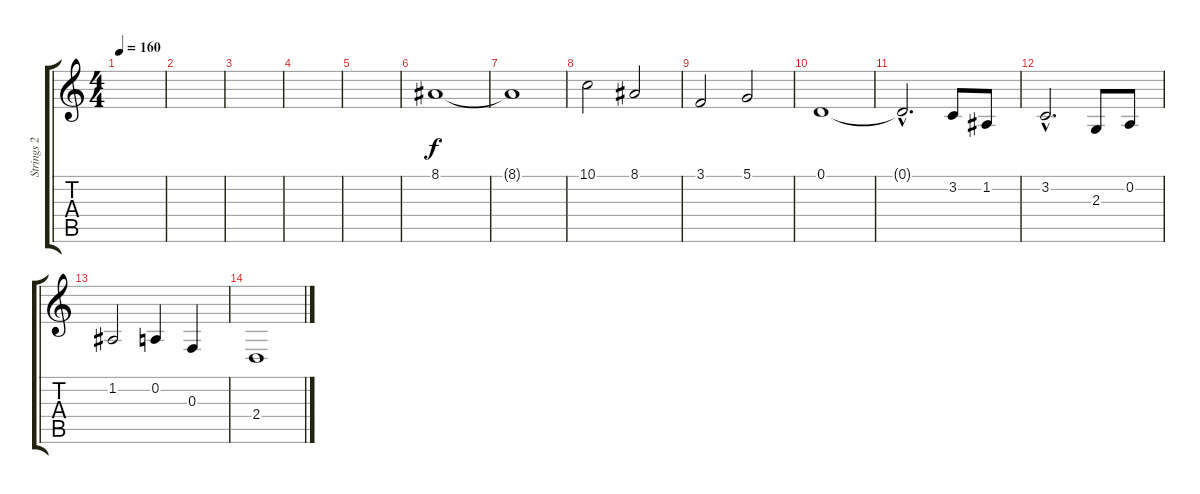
\track ("Strings 2" "Strings 2") {instrument cello}
\staff {score tabs}
\tuning (D4 A3 F3 C3 G2 D2) {hide}
\ts (4 4)
\tempo 160
\clef g2
\ks c
|
|
|
|
|
8.1.1 |
8.1{t}.1 |
10.1.2 8.1.2 |
3.1.2 5.1.2 |
0.1.1 |
0.1{hac t}.2{d} 3.2.8 1.2.8 |
3.2{hac}.2{d} 2.3.8 0.2.8 |
1.2.2 0.2.4 0.3.4 |
2.4.1
